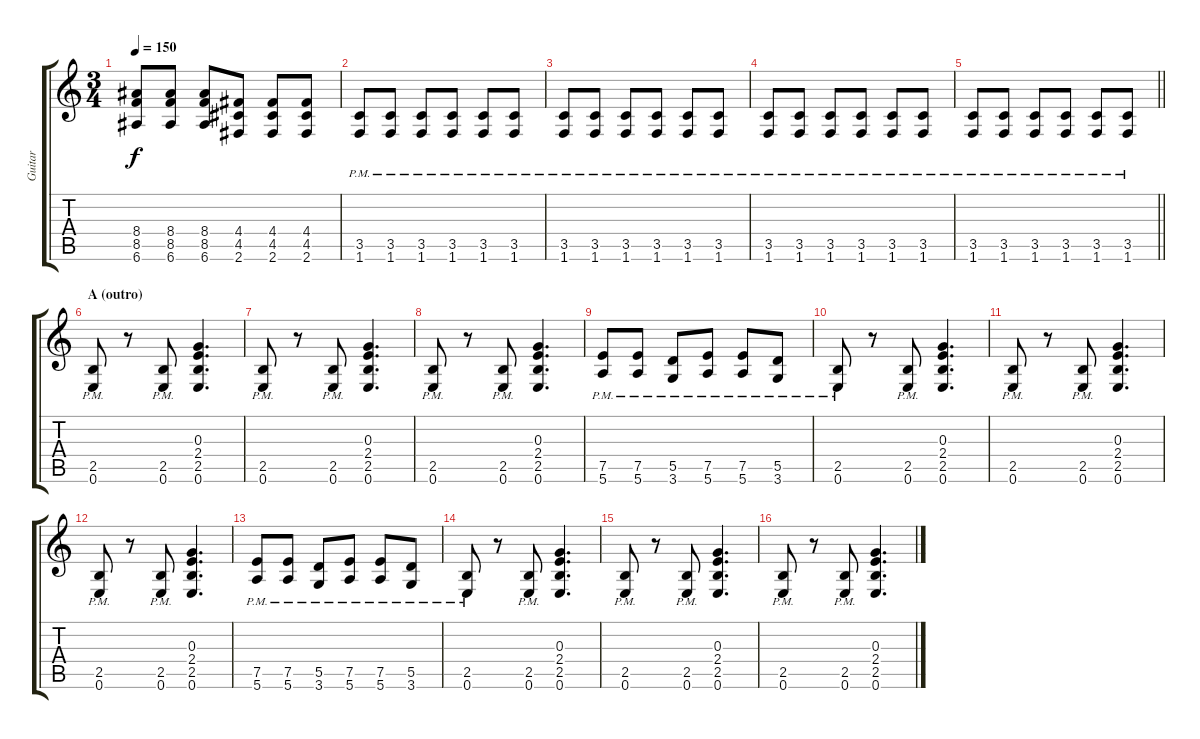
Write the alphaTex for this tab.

\track ("Guitar" "Guitar") {instrument distortionguitar}
\staff {score tabs}
\tuning (E4 B3 G3 D3 A2 E2) {hide}
\ts (3 4)
\tempo 150
\clef g2
\ks c
(8.4 8.5 6.6).8{dy f} (8.4 8.5 6.6).8 (8.4 8.5 6.6).8 (4.4 4.5 2.6).8 (4.4 4.5 2.6).8 (4.4 4.5 2.6).8 |
(3.5{pm} 1.6{pm}).8 (3.5{pm} 1.6{pm}).8 (3.5{pm} 1.6{pm}).8 (3.5{pm} 1.6{pm}).8 (3.5{pm} 1.6{pm}).8 (3.5{pm} 1.6{pm}).8 |
(3.5{pm} 1.6{pm}).8 (3.5{pm} 1.6{pm}).8 (3.5{pm} 1.6{pm}).8 (3.5{pm} 1.6{pm}).8 (3.5{pm} 1.6{pm}).8 (3.5{pm} 1.6{pm}).8 |
(3.5{pm} 1.6{pm}).8 (3.5{pm} 1.6{pm}).8 (3.5{pm} 1.6{pm}).8 (3.5{pm} 1.6{pm}).8 (3.5{pm} 1.6{pm}).8 (3.5{pm} 1.6{pm}).8 |
\barLineRight lightlight
(3.5{pm} 1.6{pm}).8 (3.5{pm} 1.6{pm}).8 (3.5{pm} 1.6{pm}).8 (3.5{pm} 1.6{pm}).8 (3.5{pm} 1.6{pm}).8 (3.5{pm} 1.6{pm}).8 |
\section ("" "A (outro)")
(2.5{pm} 0.6{pm}).8 r.8 (2.5{pm} 0.6{pm}).8 (0.3 2.4 2.5 0.6).4{d} |
(2.5{pm} 0.6{pm}).8 r.8 (2.5{pm} 0.6{pm}).8 (0.3 2.4 2.5 0.6).4{d} |
(2.5{pm} 0.6{pm}).8 r.8 (2.5{pm} 0.6{pm}).8 (0.3 2.4 2.5 0.6).4{d} |
(7.5{pm} 5.6{pm}).8 (7.5{pm} 5.6{pm}).8 (5.5{pm} 3.6{pm}).8 (7.5{pm} 5.6{pm}).8 (7.5{pm} 5.6{pm}).8 (5.5{pm} 3.6{pm}).8 |
(2.5{pm} 0.6{pm}).8 r.8 (2.5{pm} 0.6{pm}).8 (0.3 2.4 2.5 0.6).4{d} |
(2.5{pm} 0.6{pm}).8 r.8 (2.5{pm} 0.6{pm}).8 (0.3 2.4 2.5 0.6).4{d} |
(2.5{pm} 0.6{pm}).8 r.8 (2.5{pm} 0.6{pm}).8 (0.3 2.4 2.5 0.6).4{d} |
(7.5{pm} 5.6{pm}).8 (7.5{pm} 5.6{pm}).8 (5.5{pm} 3.6{pm}).8 (7.5{pm} 5.6{pm}).8 (7.5{pm} 5.6{pm}).8 (5.5{pm} 3.6{pm}).8 |
(2.5{pm} 0.6{pm}).8 r.8 (2.5{pm} 0.6{pm}).8 (0.3 2.4 2.5 0.6).4{d} |
(2.5{pm} 0.6{pm}).8 r.8 (2.5{pm} 0.6{pm}).8 (0.3 2.4 2.5 0.6).4{d} |
(2.5{pm} 0.6{pm}).8 r.8 (2.5{pm} 0.6{pm}).8 (0.3 2.4 2.5 0.6).4{d}
